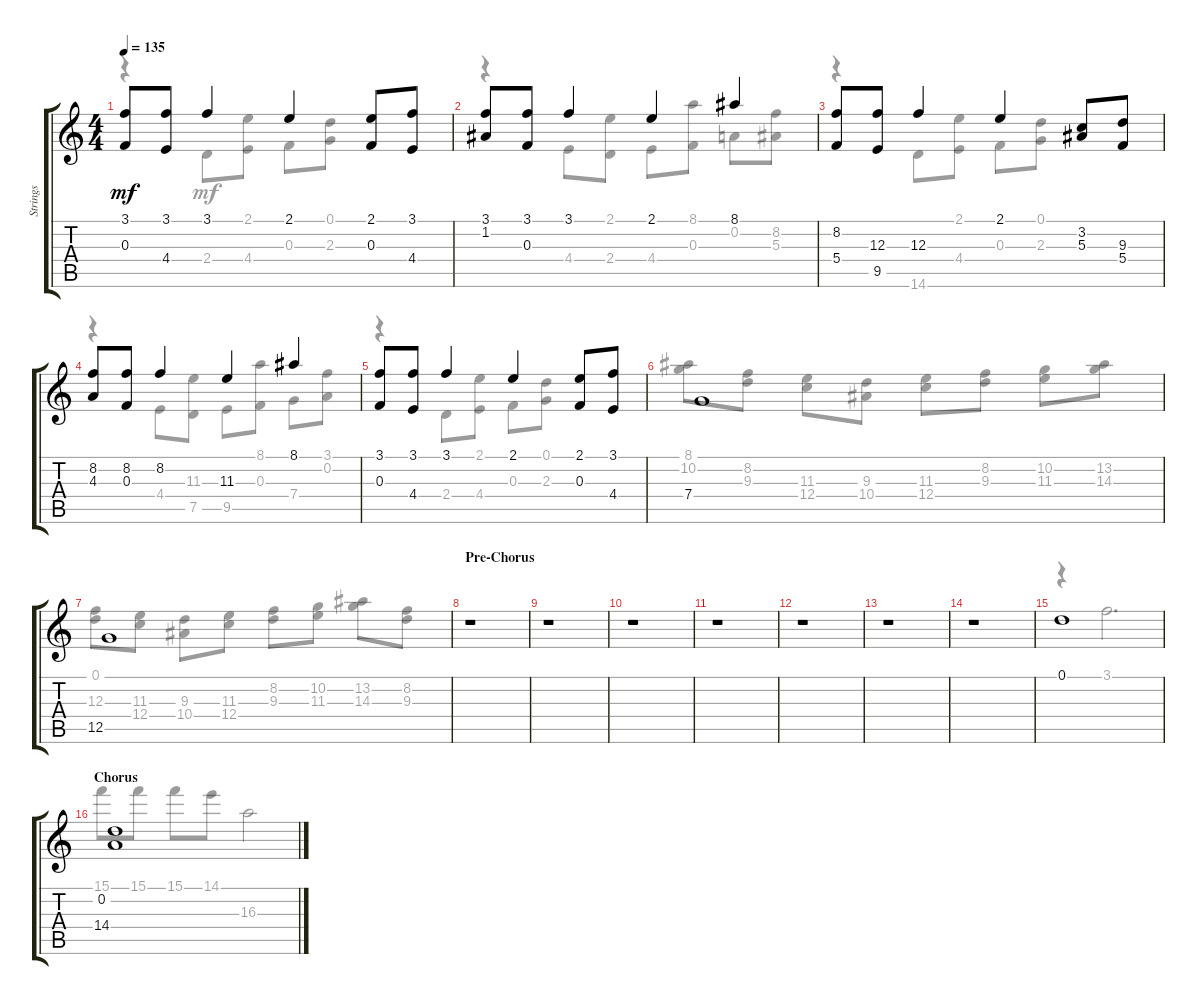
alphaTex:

\track ("Strings" "Strings") {instrument electricguitarclean}
\staff {score tabs}
\tuning (D4 A3 F3 C3 G2 C2) {hide}
\voice
\ts (4 4)
\tempo 135
\clef g2
\ks aminor
(3.1 0.3).8{dy mf} (3.1 4.4).8 3.1.4 2.1.4 (2.1 0.3).8 (3.1 4.4).8 |
(3.1 1.2).8 (3.1 0.3).8 3.1.4 2.1.4 8.1.4 |
(8.2 5.4).8 (12.3 9.5).8 12.3.4 2.1.4 (3.2 5.3).8 (9.3 5.4).8 |
(8.2 4.3).8 (8.2 0.3).8 8.2.4 11.3.4 8.1.4 |
(3.1 0.3).8 (3.1 4.4).8 3.1.4 2.1.4 (2.1 0.3).8 (3.1 4.4).8 |
7.4.1 |
12.5.1 |
\section ("" "Pre-Chorus")
r.1 |
r.1 |
r.1 |
r.1 |
r.1 |
r.1 |
r.1 |
0.1.1 |
\section ("" "Chorus")
(0.2 14.4).1
\voice
\clef g2
\ottava regular
\simile none
\ks aminor
r.4{dy mf} 2.4.8 (2.1 4.4).8 0.3.8 (0.1 2.3).8 |
r.4 4.4.8 (2.1 2.4).8 4.4.8 (8.1 0.3).8 0.2.8 (8.2 5.3).8 |
r.4 14.6.8 (2.1 4.4).8 0.3.8 (0.1 2.3).8 |
r.4 4.4.8 (11.3 7.5).8 9.5.8 (8.1 0.3).8 7.4.8 (3.1 0.2).8 |
r.4 2.4.8 (2.1 4.4).8 0.3.8 (0.1 2.3).8 |
(8.1 10.2).8 (8.2 9.3).8 (11.3 12.4).8 (9.3 10.4).8 (11.3 12.4).8 (8.2 9.3).8 (10.2 11.3).8 (13.2 14.3).8 |
(0.1 12.3).8 (11.3 12.4).8 (9.3 10.4).8 (11.3 12.4).8 (8.2 9.3).8 (10.2 11.3).8 (13.2 14.3).8 (8.2 9.3).8 |
|
|
|
|
|
|
|
r.4 3.1.2{d} |
15.1.8 15.1.8 15.1.8 14.1.8 16.3.2
